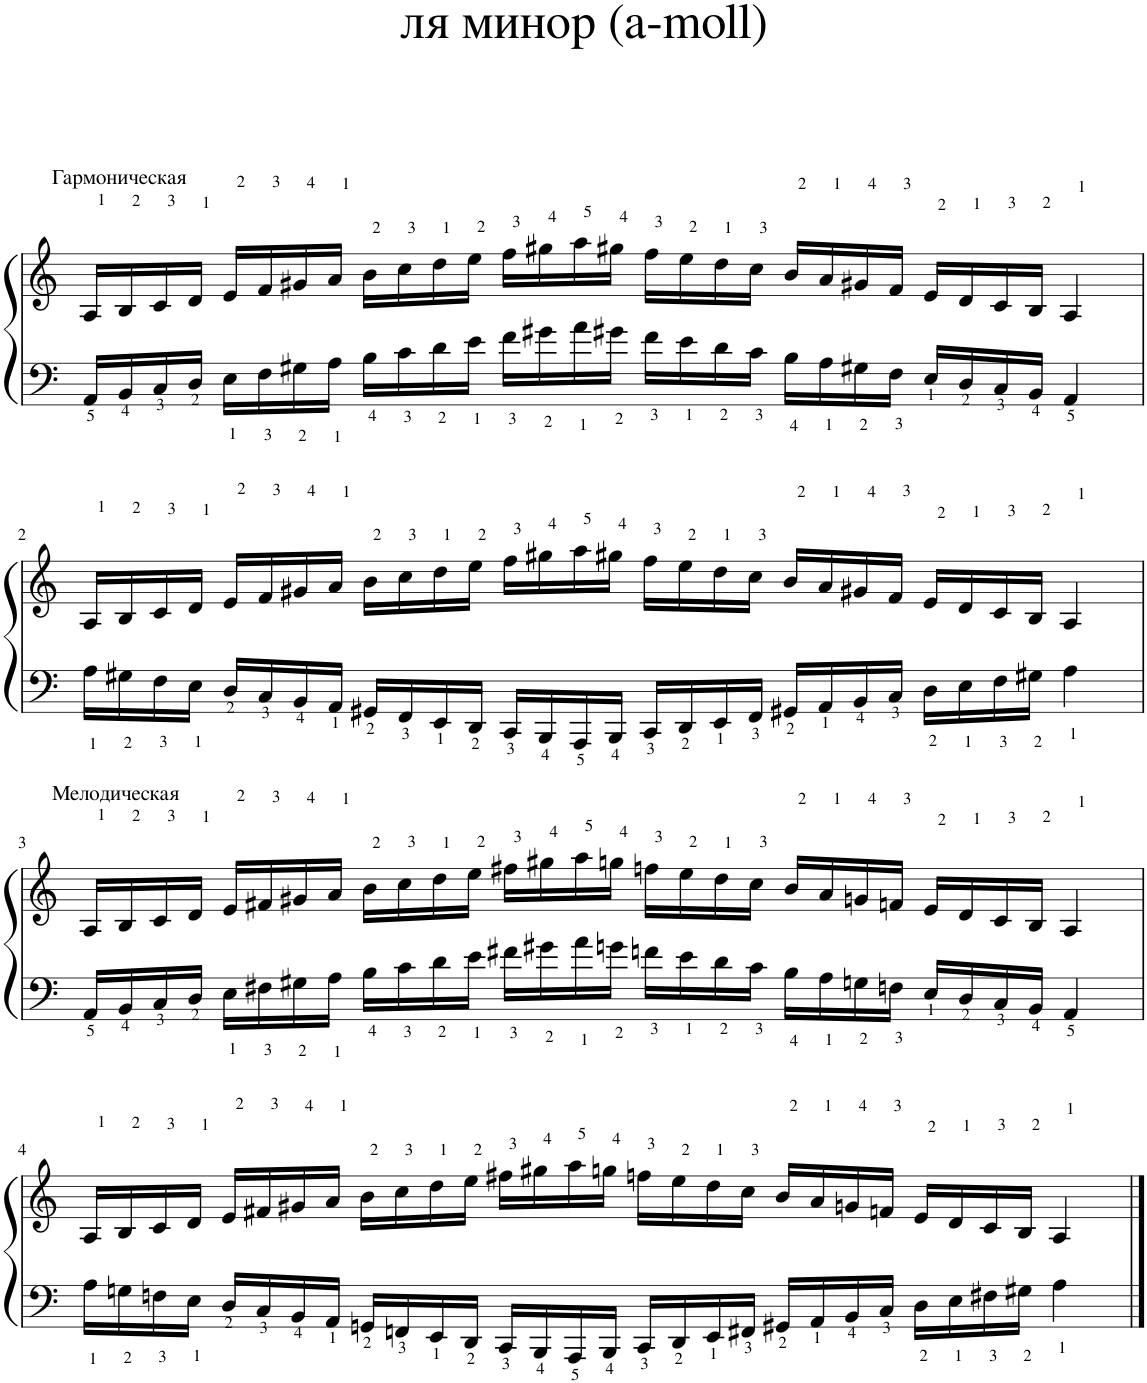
**kern	**kern
*part1	*part1
*staff2	*staff1
*I"Piano	*
*I'Pno.	*
*clefF4	*clefG2
*k[]	*k[]
=1	=1
!	!LO:TX:a:t=Гармоническая
16AA/LL	16A/LL
16BB/	16B/
16C/	16c/
16D/JJ	16d/JJ
16E<\LL	16e/LL
16F<\	16f/
16G#X<\	16g#X/
16A<\JJ	16a/JJ
16B<\LL	16b\LL
16c<\	16cc\
16d<\	16dd\
16e<\JJ	16ee\JJ
16f<\LL	16ff\LL
16g#X<\	16gg#X\
16a<\	16aa\
16g#X<\JJ	16gg#X\JJ
16f<\LL	16ff\LL
16e<\	16ee\
16d<\	16dd\
16c<\JJ	16cc\JJ
16B<\LL	16b/LL
16A<\	16a/
16G#X<\	16g#X/
16F<\JJ	16f/JJ
16E/LL	16e/LL
16D/	16d/
16C/	16c/
16BB/JJ	16B/JJ
4AA/	4A/
!!LO:LB:g=z
=2	=2
16A<\LL	16A/LL
16G#X<\	16B/
16F<\	16c/
16E<\JJ	16d/JJ
16D/LL	16e/LL
16C/	16f/
16BB/	16g#X/
16AA/JJ	16a/JJ
16GG#X/LL	16b\LL
16FF/	16cc\
16EE/	16dd\
16DD/JJ	16ee\JJ
16CC/LL	16ff\LL
16BBB/	16gg#X\
16AAA/	16aa\
16BBB/JJ	16gg#X\JJ
16CC/LL	16ff\LL
16DD/	16ee\
16EE/	16dd\
16FF/JJ	16cc\JJ
16GG#X/LL	16b/LL
16AA/	16a/
16BB/	16g#X/
16C/JJ	16f/JJ
16D<\LL	16e/LL
16E<\	16d/
16F<\	16c/
16G#X<\JJ	16B/JJ
4A<\	4A/
!!LO:LB:g=z
=3	=3
!	!LO:TX:a:t=Мелодическая
16AA/LL	16A/LL
16BB/	16B/
16C/	16c/
16D/JJ	16d/JJ
16E<\LL	16e/LL
16F#X<\	16f#X/
16G#X<\	16g#X/
16A<\JJ	16a/JJ
16B<\LL	16b\LL
16c<\	16cc\
16d<\	16dd\
16e<\JJ	16ee\JJ
16f#X<\LL	16ff#X\LL
16g#X<\	16gg#X\
16a<\	16aa\
16gn<\JJ	16ggn\JJ
16fn<\LL	16ffn\LL
16e<\	16ee\
16d<\	16dd\
16c<\JJ	16cc\JJ
16B<\LL	16b/LL
16A<\	16a/
16Gn<\	16gn/
16Fn<\JJ	16fn/JJ
16E/LL	16e/LL
16D/	16d/
16C/	16c/
16BB/JJ	16B/JJ
4AA/	4A/
!!LO:LB:g=z
=4	=4
16A<\LL	16A/LL
16Gn<\	16B/
16Fn<\	16c/
16E<\JJ	16d/JJ
16D/LL	16e/LL
16C/	16f#X/
16BB/	16g#X/
16AA/JJ	16a/JJ
16GGn/LL	16b\LL
16FFn/	16cc\
16EE/	16dd\
16DD/JJ	16ee\JJ
16CC/LL	16ff#X\LL
16BBB/	16gg#X\
16AAA/	16aa\
16BBB/JJ	16ggn\JJ
16CC/LL	16ffn\LL
16DD/	16ee\
16EE/	16dd\
16FF#X/JJ	16cc\JJ
16GG#X/LL	16b/LL
16AA/	16a/
16BB/	16gn/
16C/JJ	16fn/JJ
16D<\LL	16e/LL
16E<\	16d/
16F#X<\	16c/
16G#X<\JJ	16B/JJ
4A<\	4A/
==	==
*-	*-
